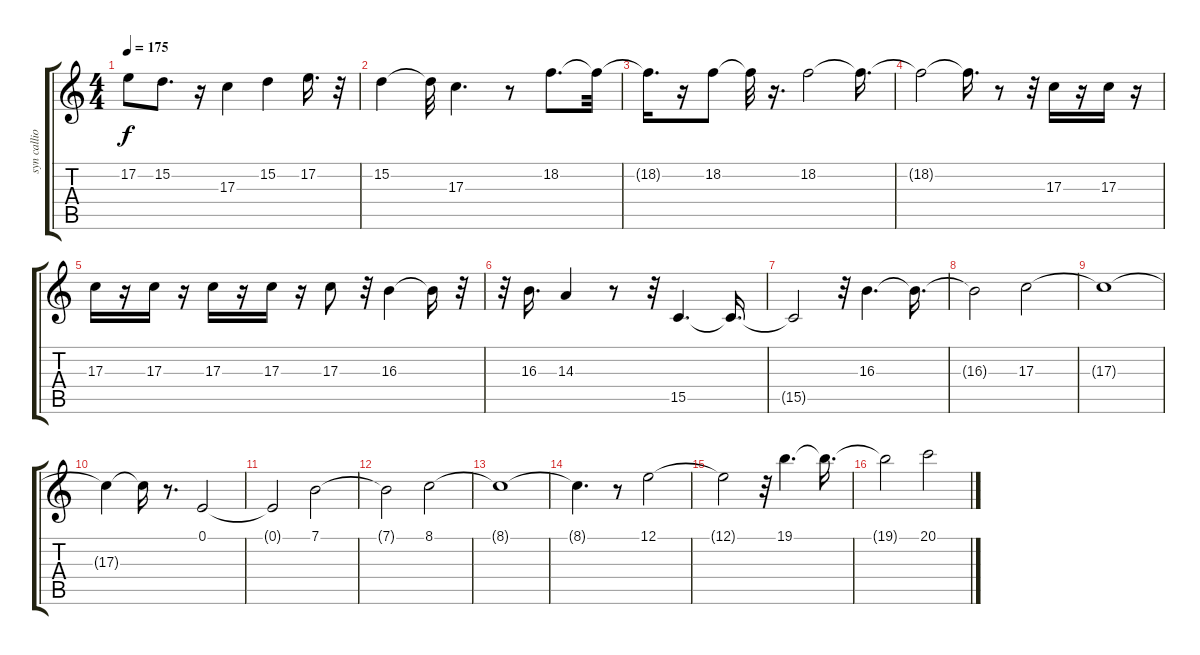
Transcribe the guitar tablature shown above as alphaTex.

\track ("syn calliope" "syn callio") {instrument lead3calliope}
\staff {score tabs}
\tuning (E4 B3 G3 D3 A2 E2) {hide}
\ts (4 4)
\tempo 175
\clef g2
\ks c
17.2{t}.8{dy f} 15.2.8{d} r.16 17.3.4 15.2.4 17.2.16{d} r.32 |
15.2.4 15.2{t}.32 17.3.4{d} r.8 18.2.8{d} 18.2{t}.32 |
18.2{t}.16{d} r.16 18.2.8 18.2{t}.32 r.16{d} 18.2.2 18.2{t}.16{d} |
18.2{t}.2 18.2{t}.16{d} r.8 r.32 17.3.16 r.16 17.3.16 r.16 |
17.3.16 r.16 17.3.16 r.16 17.3.16 r.16 17.3.16 r.16 17.3.8 r.32 16.3.4 16.3{t}.16 r.32 |
r.32 16.3.16{d} 14.3.4 r.8 r.32 15.5.4{d} 15.5{t}.16{d} |
15.5{t}.2 r.32 16.3.4{d} 16.3{t}.16{d} |
16.3{t}.2 17.3.2 |
17.3{t}.1 |
17.3{t}.4 17.3{t}.16 r.8{d} 0.1.2 |
0.1{t}.2 7.1.2 |
7.1{t}.2 8.1.2 |
8.1{t}.1 |
8.1{t}.4{d} r.8 12.1.2 |
12.1{t}.2 r.32 19.1.4{d} 19.1{t}.16{d} |
19.1{t}.2 20.1.2
